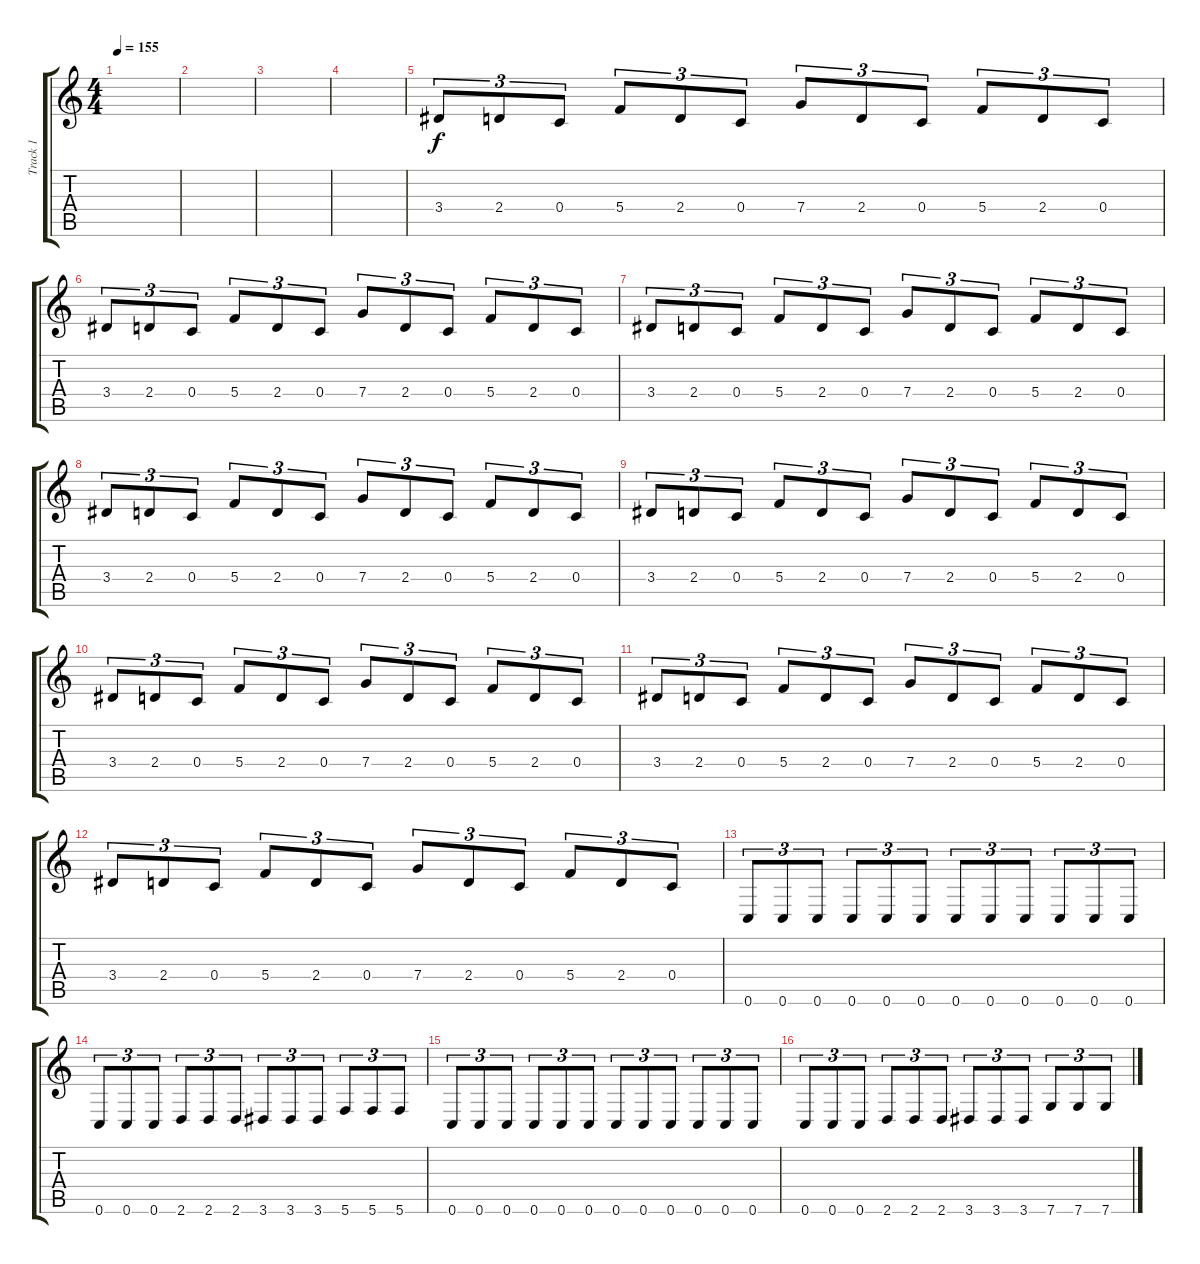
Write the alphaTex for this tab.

\track ("Track 1" "Track 1") {instrument overdrivenguitar}
\staff {score tabs}
\tuning (D4 A3 F3 C3 G2 C2) {hide}
\ts (4 4)
\tempo 155
\clef g2
\ks c
|
|
|
|
3.4.8{tu (3 2)} 2.4.8{tu (3 2)} 0.4.8{tu (3 2)} 5.4.8{tu (3 2)} 2.4.8{tu (3 2)} 0.4.8{tu (3 2)} 7.4.8{tu (3 2)} 2.4.8{tu (3 2)} 0.4.8{tu (3 2)} 5.4.8{tu (3 2)} 2.4.8{tu (3 2)} 0.4.8{tu (3 2)} |
3.4.8{tu (3 2)} 2.4.8{tu (3 2)} 0.4.8{tu (3 2)} 5.4.8{tu (3 2)} 2.4.8{tu (3 2)} 0.4.8{tu (3 2)} 7.4.8{tu (3 2)} 2.4.8{tu (3 2)} 0.4.8{tu (3 2)} 5.4.8{tu (3 2)} 2.4.8{tu (3 2)} 0.4.8{tu (3 2)} |
3.4.8{tu (3 2)} 2.4.8{tu (3 2)} 0.4.8{tu (3 2)} 5.4.8{tu (3 2)} 2.4.8{tu (3 2)} 0.4.8{tu (3 2)} 7.4.8{tu (3 2)} 2.4.8{tu (3 2)} 0.4.8{tu (3 2)} 5.4.8{tu (3 2)} 2.4.8{tu (3 2)} 0.4.8{tu (3 2)} |
3.4.8{tu (3 2)} 2.4.8{tu (3 2)} 0.4.8{tu (3 2)} 5.4.8{tu (3 2)} 2.4.8{tu (3 2)} 0.4.8{tu (3 2)} 7.4.8{tu (3 2)} 2.4.8{tu (3 2)} 0.4.8{tu (3 2)} 5.4.8{tu (3 2)} 2.4.8{tu (3 2)} 0.4.8{tu (3 2)} |
3.4.8{tu (3 2)} 2.4.8{tu (3 2)} 0.4.8{tu (3 2)} 5.4.8{tu (3 2)} 2.4.8{tu (3 2)} 0.4.8{tu (3 2)} 7.4.8{tu (3 2)} 2.4.8{tu (3 2)} 0.4.8{tu (3 2)} 5.4.8{tu (3 2)} 2.4.8{tu (3 2)} 0.4.8{tu (3 2)} |
3.4.8{tu (3 2)} 2.4.8{tu (3 2)} 0.4.8{tu (3 2)} 5.4.8{tu (3 2)} 2.4.8{tu (3 2)} 0.4.8{tu (3 2)} 7.4.8{tu (3 2)} 2.4.8{tu (3 2)} 0.4.8{tu (3 2)} 5.4.8{tu (3 2)} 2.4.8{tu (3 2)} 0.4.8{tu (3 2)} |
3.4.8{tu (3 2)} 2.4.8{tu (3 2)} 0.4.8{tu (3 2)} 5.4.8{tu (3 2)} 2.4.8{tu (3 2)} 0.4.8{tu (3 2)} 7.4.8{tu (3 2)} 2.4.8{tu (3 2)} 0.4.8{tu (3 2)} 5.4.8{tu (3 2)} 2.4.8{tu (3 2)} 0.4.8{tu (3 2)} |
3.4.8{tu (3 2)} 2.4.8{tu (3 2)} 0.4.8{tu (3 2)} 5.4.8{tu (3 2)} 2.4.8{tu (3 2)} 0.4.8{tu (3 2)} 7.4.8{tu (3 2)} 2.4.8{tu (3 2)} 0.4.8{tu (3 2)} 5.4.8{tu (3 2)} 2.4.8{tu (3 2)} 0.4.8{tu (3 2)} |
0.6.8{tu (3 2)} 0.6.8{tu (3 2)} 0.6.8{tu (3 2)} 0.6.8{tu (3 2)} 0.6.8{tu (3 2)} 0.6.8{tu (3 2)} 0.6.8{tu (3 2)} 0.6.8{tu (3 2)} 0.6.8{tu (3 2)} 0.6.8{tu (3 2)} 0.6.8{tu (3 2)} 0.6.8{tu (3 2)} |
0.6.8{tu (3 2)} 0.6.8{tu (3 2)} 0.6.8{tu (3 2)} 2.6.8{tu (3 2)} 2.6.8{tu (3 2)} 2.6.8{tu (3 2)} 3.6.8{tu (3 2)} 3.6.8{tu (3 2)} 3.6.8{tu (3 2)} 5.6.8{tu (3 2)} 5.6.8{tu (3 2)} 5.6.8{tu (3 2)} |
0.6.8{tu (3 2)} 0.6.8{tu (3 2)} 0.6.8{tu (3 2)} 0.6.8{tu (3 2)} 0.6.8{tu (3 2)} 0.6.8{tu (3 2)} 0.6.8{tu (3 2)} 0.6.8{tu (3 2)} 0.6.8{tu (3 2)} 0.6.8{tu (3 2)} 0.6.8{tu (3 2)} 0.6.8{tu (3 2)} |
0.6.8{tu (3 2)} 0.6.8{tu (3 2)} 0.6.8{tu (3 2)} 2.6.8{tu (3 2)} 2.6.8{tu (3 2)} 2.6.8{tu (3 2)} 3.6.8{tu (3 2)} 3.6.8{tu (3 2)} 3.6.8{tu (3 2)} 7.6.8{tu (3 2)} 7.6.8{tu (3 2)} 7.6.8{tu (3 2)}
